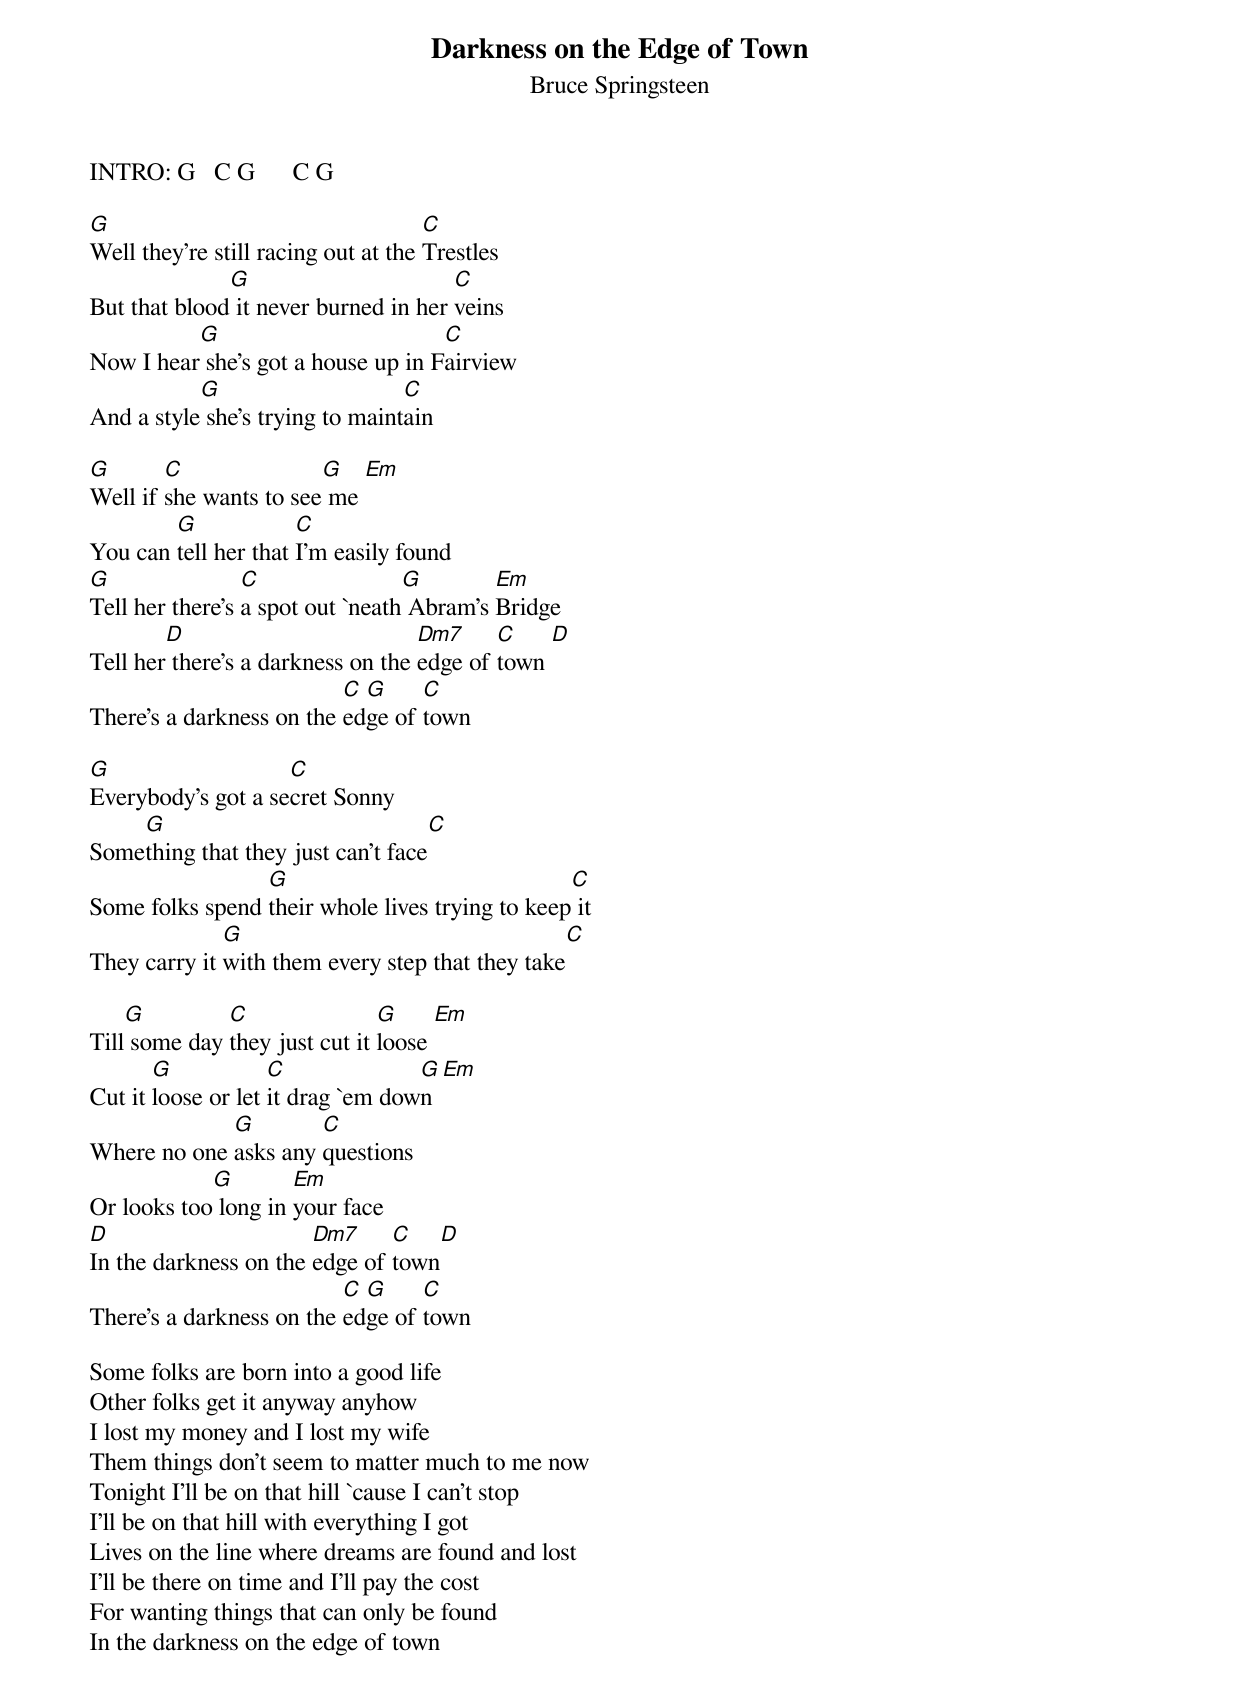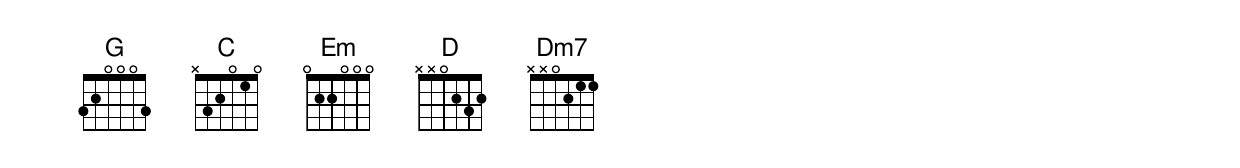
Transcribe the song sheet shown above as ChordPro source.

{t:Darkness on the Edge of Town}
{st:Bruce Springsteen}

 INTRO: G   C G      C G

 [G]Well they're still racing out at the [C]Trestles
 But that blood[G] it never burned in her [C]veins
 Now I hear[G] she's got a house up in F[C]airview
 And a style[G] she's trying to maint[C]ain

 [G]Well if [C]she wants to see[G] me [Em]
 You can [G]tell her that [C]I'm easily found
 [G]Tell her there's [C]a spot out `neath[G] Abram's [Em]Bridge
 Tell her[D] there's a darkness on the [Dm7]edge of [C]town [D]
 There's a darkness on the [C]ed[G]ge of [C]town

 [G]Everybody's got a se[C]cret Sonny
 Some[G]thing that they just can't face[C]
 Some folks spend [G]their whole lives trying to keep[C] it
 They carry it [G]with them every step that they take[C]

 Till[G] some day [C]they just cut it [G]loose [Em]
 Cut it [G]loose or let [C]it drag `em dow[G]n [Em]
 Where no one [G]asks any [C]questions
 Or looks too[G] long in [Em]your face
 [D]In the darkness on the [Dm7]edge of [C]town[D]
 There's a darkness on the [C]ed[G]ge of [C]town

 Some folks are born into a good life
 Other folks get it anyway anyhow
 I lost my money and I lost my wife
 Them things don't seem to matter much to me now
 Tonight I'll be on that hill `cause I can't stop
 I'll be on that hill with everything I got
 Lives on the line where dreams are found and lost
 I'll be there on time and I'll pay the cost
 For wanting things that can only be found
 In the darkness on the edge of town
